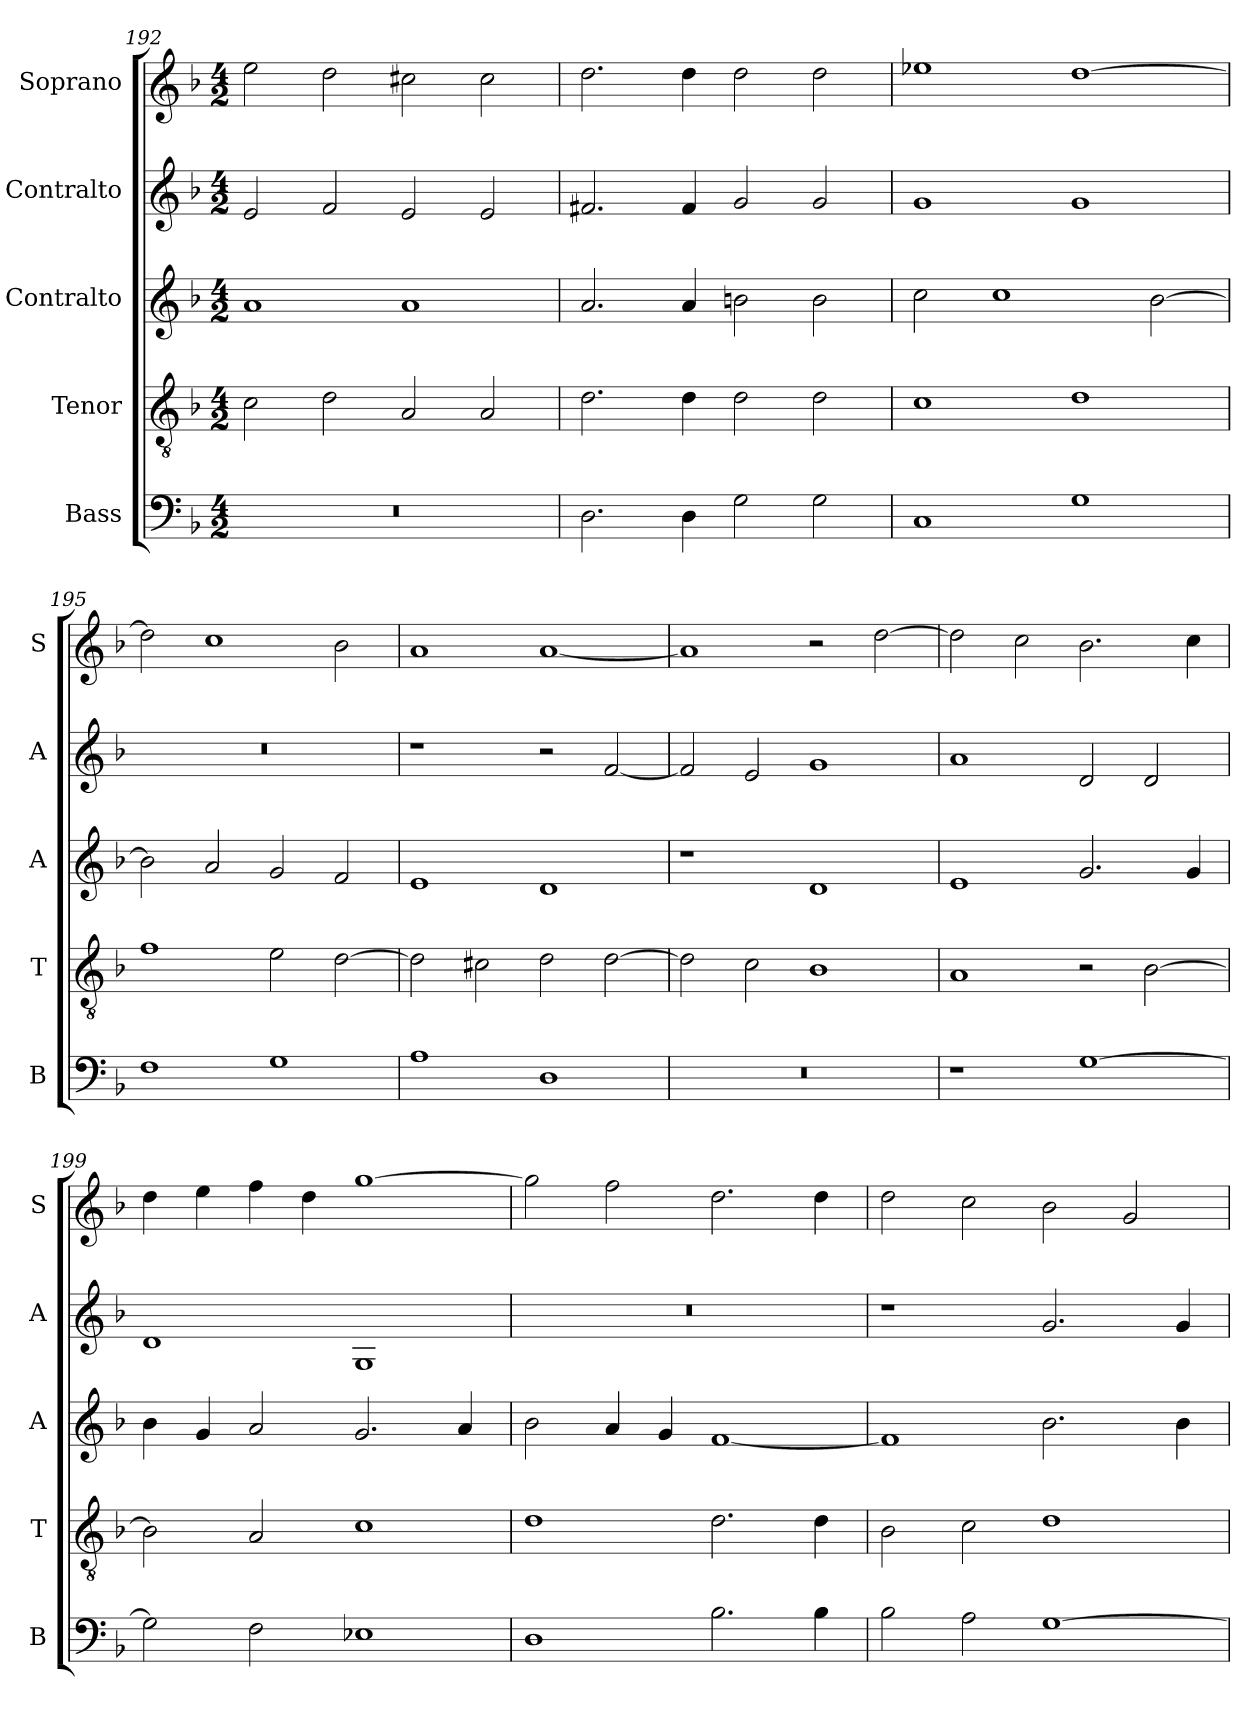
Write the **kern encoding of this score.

**kern	**kern	**kern	**kern	**kern
*part5	*part4	*part3	*part2	*part1
*staff5	*staff4	*staff3	*staff2	*staff1
*I"Bass	*I"Tenor	*I"Contralto	*I"Contralto	*I"Soprano
*I'B	*I'T	*I'A	*I'A	*I'S
*clefF4	*clefGv2	*clefG2	*clefG2	*clefG2
*k[b-]	*k[b-]	*k[b-]	*k[b-]	*k[b-]
*G:dor	*G:dor	*G:dor	*G:dor	*G:dor
*M4/2	*M4/2	*M4/2	*M4/2	*M4/2
=192	=192	=192	=192	=192
0r	2c	1a	2e	2ee
.	2d	.	2f	2dd
.	2A	1a	2e	2cc#X
.	2A	.	2e	2cc#
=193	=193	=193	=193	=193
2.D	2.d	2.a	2.f#X	2.dd
4D	4d	4a	4f#	4dd
2G	2d	2bn	2g	2dd
2G	2d	2b	2g	2dd
=194	=194	=194	=194	=194
1C	1c	2cc	1g	1ee-X
.	.	1cc	.	.
1G	1d	.	1g	[1dd
.	.	[2b-	.	.
=195	=195	=195	=195	=195
1F	1f	2b-]	0r	2dd]
.	.	2a	.	1cc
1G	2e	2g	.	.
.	[2d	2f	.	2b-
=196	=196	=196	=196	=196
1A	2d]	1e	1r	1a
.	2c#X	.	.	.
1D	2d	1d	2r	[1a
.	[2d	.	[2f	.
=197	=197	=197	=197	=197
0r	2d]	1r	2f]	1a]
.	2c	.	2e	.
.	1B-	1d	1g	2r
.	.	.	.	[2dd
=198	=198	=198	=198	=198
1r	1A	1e	1a	2dd]
.	.	.	.	2cc
[1G	2r	2.g	2d	2.b-
.	[2B-	.	2d	.
.	.	4g	.	4cc
=199	=199	=199	=199	=199
2G]	2B-]	4b-	1d	4dd
.	.	4g	.	4ee
2F	2A	2a	.	4ff
.	.	.	.	4dd
1E-X	1c	2.g	1G	[1gg
.	.	4a	.	.
=200	=200	=200	=200	=200
1D	1d	2b-	0r	2gg]
.	.	4a	.	2ff
.	.	4g	.	.
2.B-	2.d	[1f	.	2.dd
4B-	4d	.	.	4dd
=201	=201	=201	=201	=201
2B-	2B-	1f]	1r	2dd
2A	2c	.	.	2cc
[1G	1d	2.b-	2.g	2b-
.	.	.	.	2g
.	.	4b-	4g	.
=	=	=	=	=
*-	*-	*-	*-	*-
